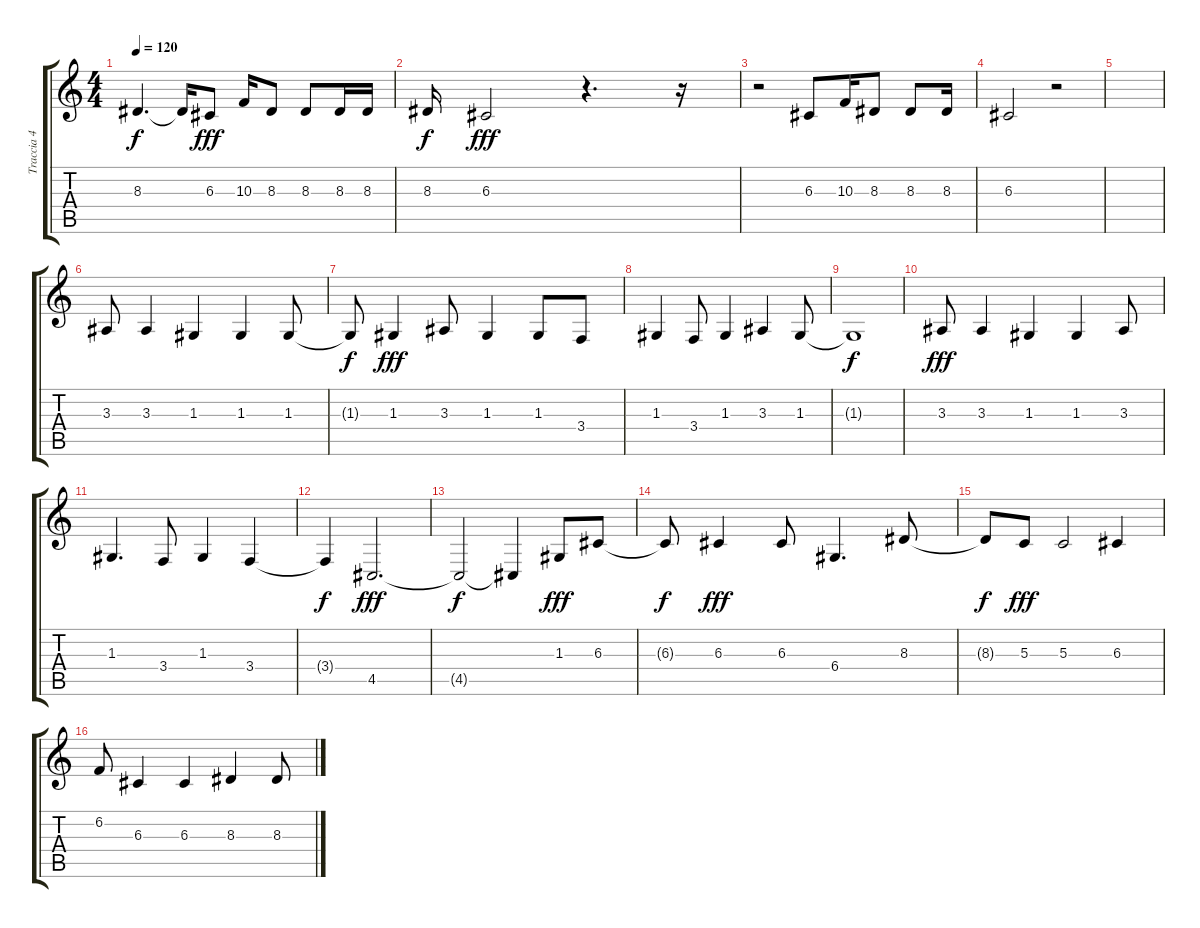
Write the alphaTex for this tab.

\track ("Traccia 4" "Traccia 4") {instrument trumpet}
\staff {score tabs}
\tuning (E4 B3 G3 D3 A2 E2) {hide}
\ts (4 4)
\tempo 120
\clef g2
\ks c
8.3{t}.4{d dy f} 8.3{t}.16 6.3.8{dy fff} 10.3.16 8.3.8 8.3.8 8.3.16 8.3.16 |
8.3.16{dy f} 6.3.2{dy fff} r.4{d} r.16 |
r.2 6.3.8 10.3.16 8.3.8 8.3.8 8.3.16 |
6.3.2 r.2 |
|
3.3.8 3.3.4 1.3.4 1.3.4 1.3.8 |
1.3{t}.8{dy f} 1.3.4{dy fff} 3.3.8 1.3.4 1.3.8 3.4.8 |
1.3.4 3.4.8 1.3.4 3.3.4 1.3.8 |
1.3{t}.1{dy f} |
3.3.8{dy fff} 3.3.4 1.3.4 1.3.4 3.3.8 |
1.3.4{d} 3.4.8 1.3.4 3.4.4 |
3.4{t}.4{dy f} 4.5.2{d dy fff} |
4.5{t}.2{dy f} 4.5{t}.4 1.3.8{dy fff} 6.3.8 |
6.3{t}.8{dy f} 6.3.4{dy fff} 6.3.8 6.4.4{d} 8.3.8 |
8.3{t}.8{dy f} 5.3.8{dy fff} 5.3.2 6.3.4 |
6.2.8 6.3.4 6.3.4 8.3.4 8.3.8
